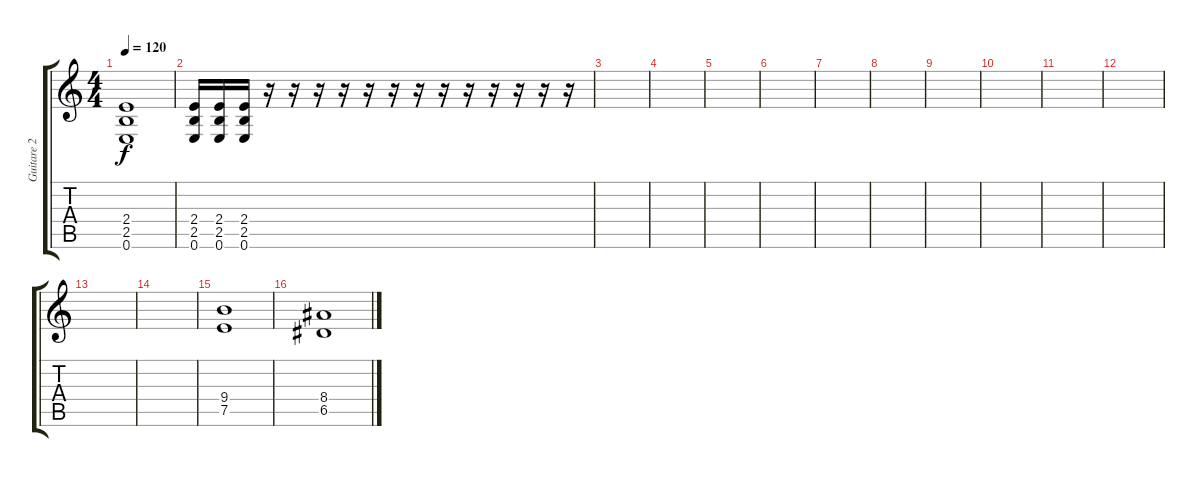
\track ("Guitare 2" "Guitare 2") {instrument distortionguitar}
\staff {score tabs}
\tuning (E4 B3 G3 D3 A2 E2) {hide}
\ts (4 4)
\tempo 120
\clef g2
\ks c
(2.4{t} 2.5{t} 0.6{t}).1{dy f} |
(2.4 2.5 0.6).16 (2.4 2.5 0.6).16 (2.4 2.5 0.6).16 r.16 r.16 r.16 r.16 r.16 r.16 r.16 r.16 r.16 r.16 r.16 r.16 r.16 |
|
|
|
|
|
|
|
|
|
|
|
|
(9.4 7.5).1 |
(8.4 6.5).1
